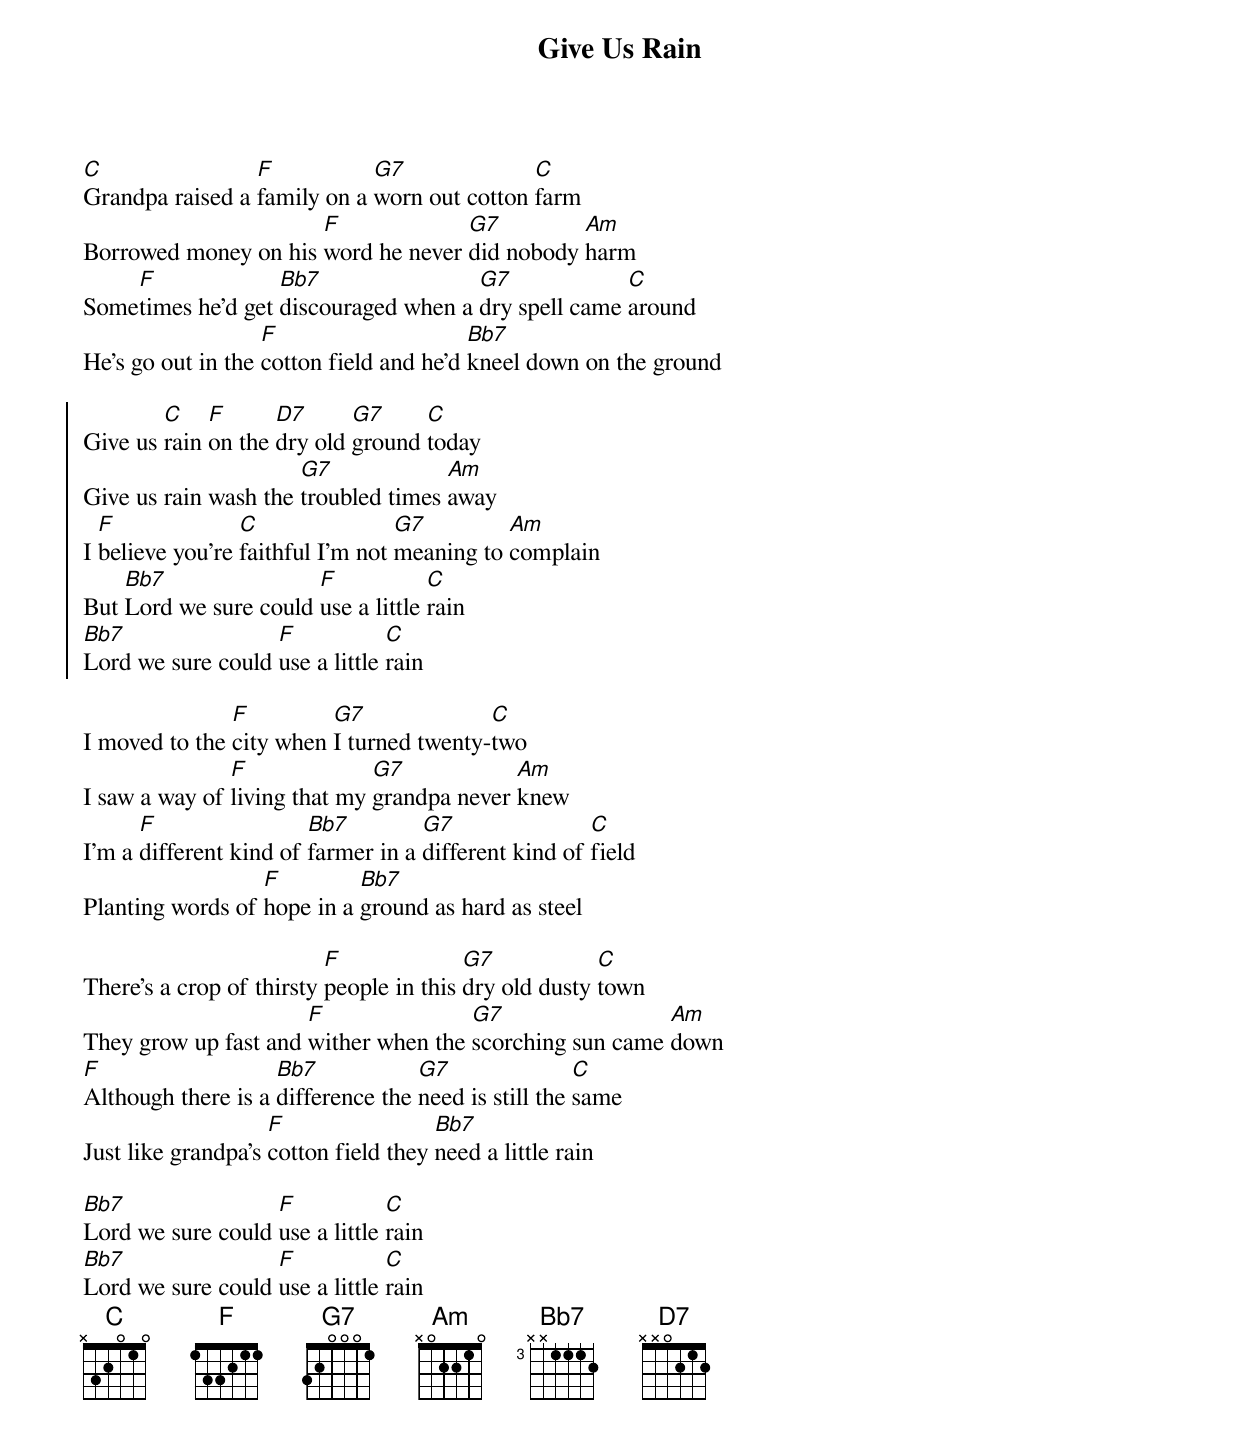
{title:Give Us Rain}
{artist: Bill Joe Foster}

{!Start_of_part:Verse 1}
[C]Grandpa raised a [F]family on a [G7]worn out cotton [C]farm
Borrowed money on his [F]word he never [G7]did nobody [Am]harm
Some[F]times he'd get [Bb7]discouraged when a [G7]dry spell came [C]around
He's go out in the [F]cotton field and he'd [Bb7]kneel down on the ground
{!End_of_part}

{start_of_chorus}
Give us [C]rain [F]on the [D7]dry old [G7]ground [C]today
Give us rain wash the [G7]troubled times [Am]away
I [F]believe you're [C]faithful I'm not [G7]meaning to [Am]complain
But [Bb7]Lord we sure could [F]use a little [C]rain
[Bb7]Lord we sure could [F]use a little [C]rain
{end_of_chorus}

{!Start_of_part:Verse 2}
I moved to the [F]city when [G7]I turned twenty-[C]two
I saw a way of [F]living that my [G7]grandpa never [Am]knew
I'm a [F]different kind of [Bb7]farmer in a [G7]different kind of [C]field
Planting words of [F]hope in a [Bb7]ground as hard as steel
{!End_of_part}

{!Start_of_part:Verse 3}
There's a crop of thirsty [F]people in this [G7]dry old dusty [C]town
They grow up fast and [F]wither when the [G7]scorching sun came [Am]down
[F]Although there is a [Bb7]difference the [G7]need is still the [C]same
Just like grandpa's [F]cotton field they [Bb7]need a little rain
{!End_of_part}

{!Start_of_part:Refrain}
[Bb7]Lord we sure could [F]use a little [C]rain
[Bb7]Lord we sure could [F]use a little [C]rain
{!End_of_part}
